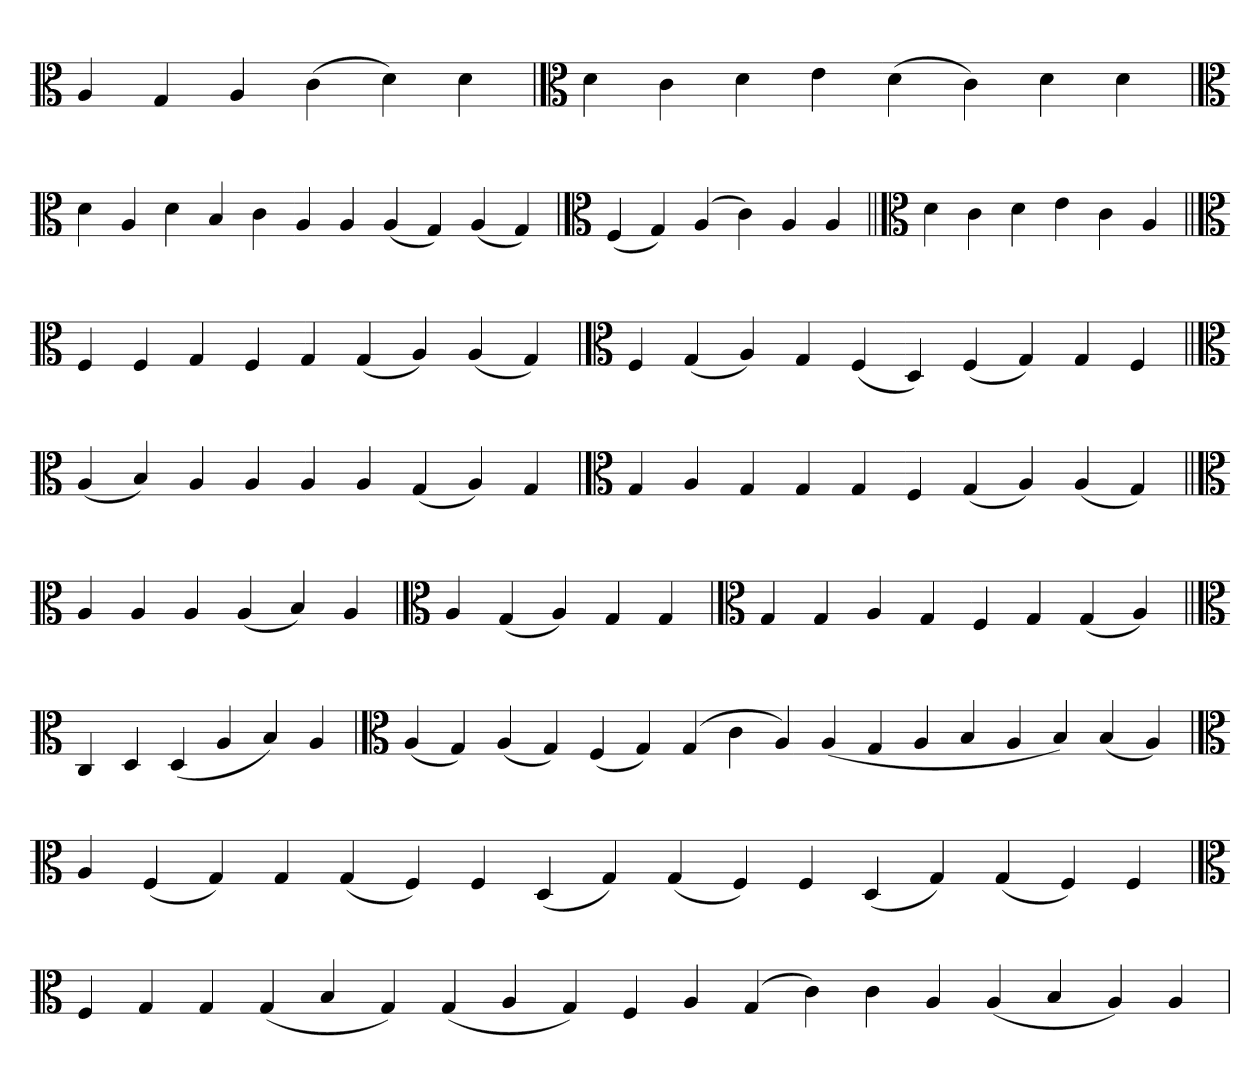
**kern
*part1
*staff1
*clefC3
=
4A
4G
4A
(4c
4d)
4d
=`
*clefC3
4d
4c
4d
4e
(4d
4c)
4d
4d
='
*clefC3
4d
4A
4d
4B
4c
4A
4A
(4A
4G)
(4A
4G)
=`
*clefC3
(4F
4G)
(4A
4c)
4A
4A
=||
*clefC3
4d
4c
4d
4e
4c
4A
=||
*clefC3
4F
4F
4G
4F
4G
(4G
4A)
(4A
4G)
='
*clefC3
4F
(4G
4A)
4G
(4F
4D)
(4F
4G)
4G
4F
=||
*clefC3
(4A
4B)
4A
4A
4A
4A
(4G
4A)
4G
=`
*clefC3
4G
4A
4G
4G
4G
4F
(4G
4A)
(4A
4G)
=||
*clefC3
4A
4A
4A
(4A
4B)
4A
=`
*clefC3
4A
(4G
4A)
4G
4G
=`
*clefC3
4G
4G
4A
4G
4F
4G
(4G
4A)
=||
*clefC3
4C
4D
(4D
4A
4B)
4A
=`
*clefC3
(4A
4G)
(4A
4G)
(4F
4G)
(4G
4c
4A)
(4A
4G
4A
4B
4A
4B)
(4B
4A)
='
*clefC3
4A
(4F
4G)
4G
(4G
4F)
4F
(4D
4G)
(4G
4F)
4F
(4D
4G)
(4G
4F)
4F
=`
*clefC3
4F
4G
4G
(4G
4B
4G)
(4G
4A
4G)
4F
4A
(4G
4c)
4c
4A
(4A
4B
4A)
4A
=
*-
